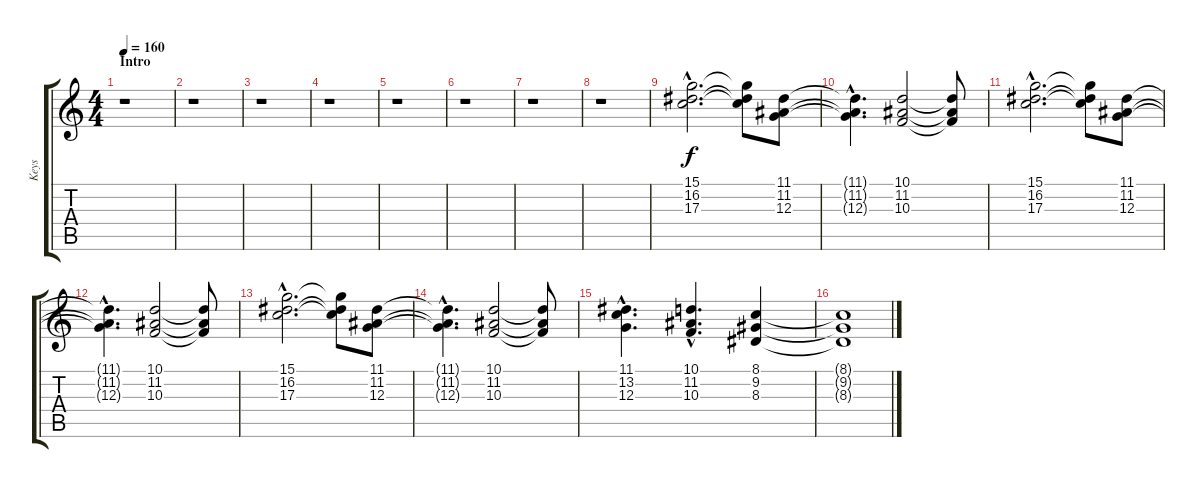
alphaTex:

\track ("Keys" "Keys") {instrument tremolostrings}
\staff {score tabs}
\tuning (E4 B3 G3 D3 A2 E2) {hide}
\ts (4 4)
\section ("" "Intro")
\tempo 160
\clef g2
\ks c
r.1{dy f instrument tremolostrings} |
r.1 |
r.1 |
r.1 |
r.1 |
r.1 |
r.1 |
r.1 |
(15.1{hac} 16.2{hac} 17.3{hac}).2{d} (15.1{t} 16.2{t} 17.3{t}).8 (11.1 11.2 12.3).8 |
(11.1{hac t} 11.2{hac t} 12.3{hac t}).4{d} (10.1 11.2 10.3).2 (10.1{t} 11.2{t} 10.3{t}).8 |
(15.1{hac} 16.2{hac} 17.3{hac}).2{d} (15.1{t} 16.2{t} 17.3{t}).8 (11.1 11.2 12.3).8 |
(11.1{hac t} 11.2{hac t} 12.3{hac t}).4{d} (10.1 11.2 10.3).2 (10.1{t} 11.2{t} 10.3{t}).8 |
(15.1{hac} 16.2{hac} 17.3{hac}).2{d} (15.1{t} 16.2{t} 17.3{t}).8 (11.1 11.2 12.3).8 |
(11.1{hac t} 11.2{hac t} 12.3{hac t}).4{d} (10.1 11.2 10.3).2 (10.1{t} 11.2{t} 10.3{t}).8 |
(11.1{hac} 13.2{hac} 12.3{hac}).4{d} (10.1{hac} 11.2{hac} 10.3{hac}).4{d} (8.1 9.2 8.3).4 |
(8.1{t} 9.2{t} 8.3{t}).1
